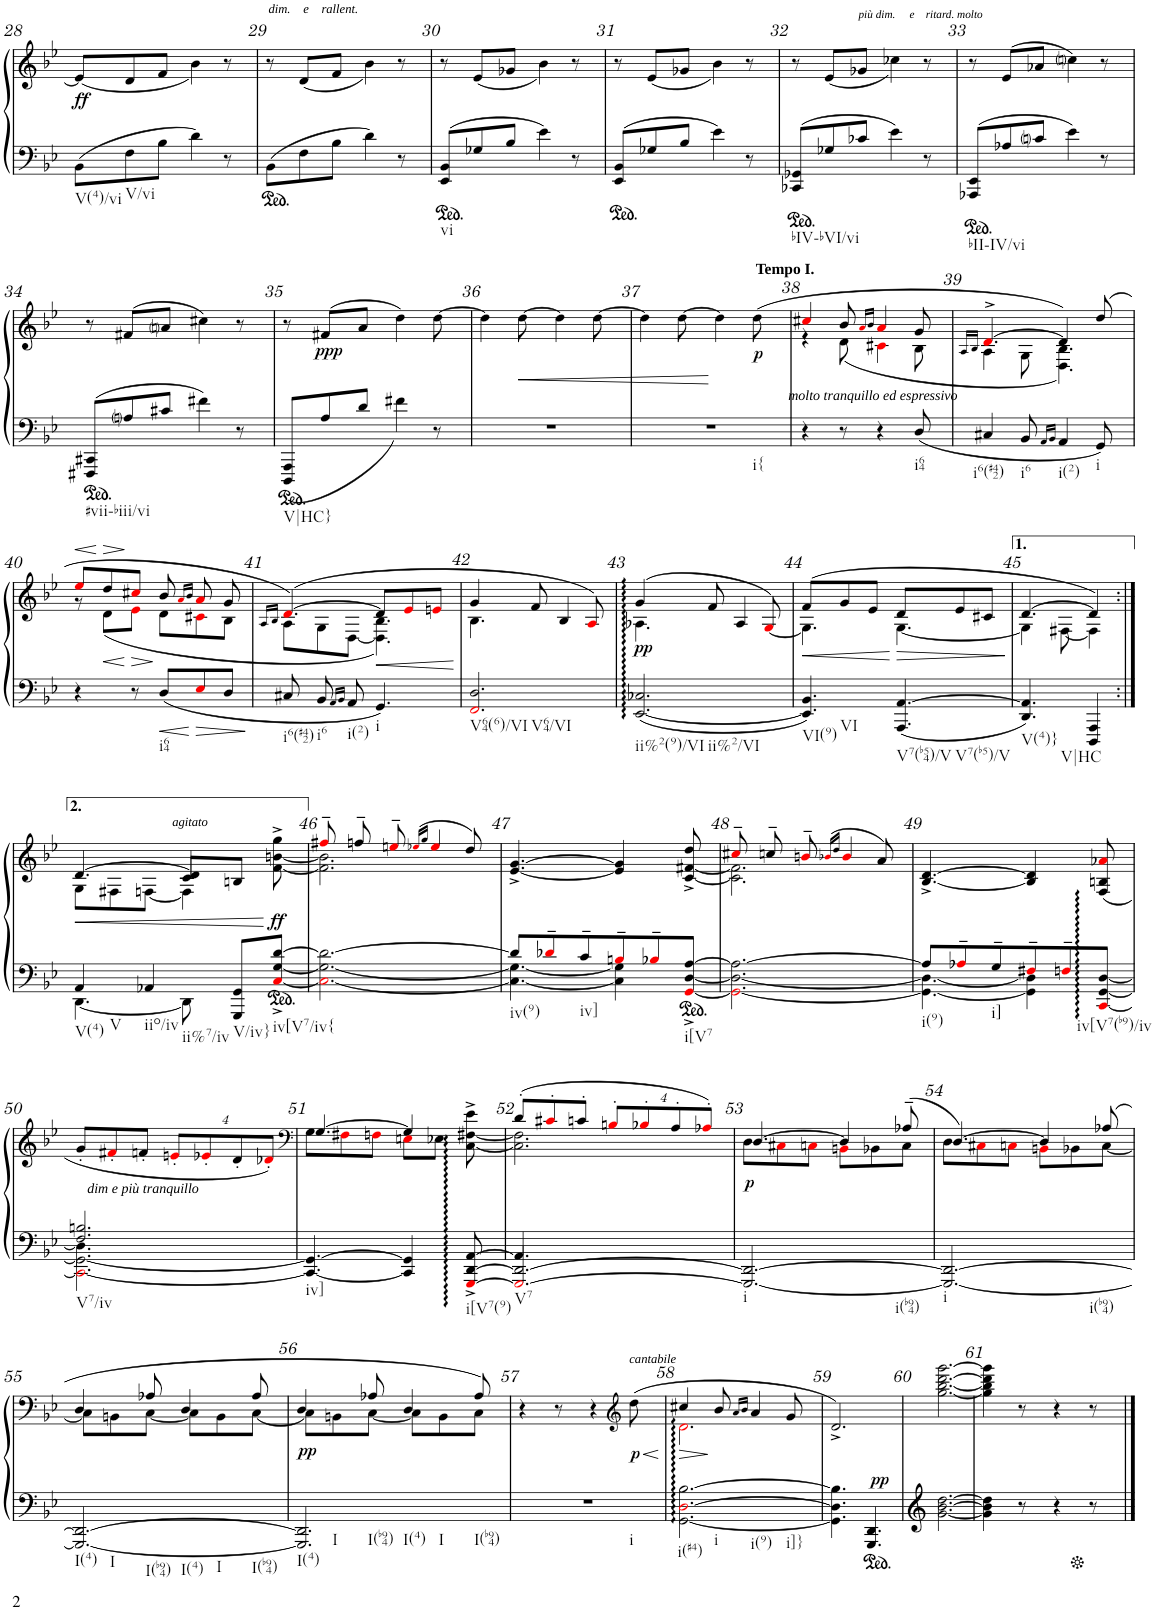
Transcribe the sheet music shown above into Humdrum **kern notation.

**kern	**kern	**dynam
*part1	*part1	*part1
*staff2	*staff1	*staff1/2
*I"Midi_1	*	*
!!LO:PB:g=z
*clefF4	*clefG2	*
*k[b-e-]	*k[b-e-]	*
*B-:	*B-:	*
*M6/8	*M6/8	*
=28	=28	=28
!LO:TX:b:t=V(4)/vi	!	!
!	!	!LO:DY:b
8BB-\L	(<8e-/L]	ff
!LO:TX:b:t=V/vi	!	!
8F\	8d/	.
8B-\J	8f/J	.
4d\	4b-\)	.
8r	8r	.
=29	=29	=29
8BB-\L	8r	.
!	!LO:TX:a:i:t=dim.    e    rallent.	!
8F\	(<8d/L	.
8B-\J	8f/J	.
4d\	4b-\)	.
8r	8r	.
=30	=30	=30
!LO:TX:b:t=vi	!	!
8EE-/ 8BB-/L	8r	.
8G-X/	(<8e-/L	.
8B-/J	8g-X/J	.
4e-\	4b-\)	.
8r	8r	.
=31	=31	=31
8EE-/ 8BB-/L	8r	.
8G-X/	(<8e-/L	.
8B-/J	8g-X/J	.
4e-\	4b-\)	.
8r	8r	.
=32	=32	=32
!LO:TX:b:t=bIV-bVI/vi	!	!
8CC-X/ 8GG-X/L	8r	.
8G-X/	(<8e-/L	.
!	!LO:TX:a:i:t=più dim.     e    ritard. molto	!
8c-X/J	8g-X/J	.
4e-\	4cc-X\)	.
8r	8r	.
=33	=33	=33
!LO:TX:b:t=bII-IV/vi	!	!
8AAA-X/ 8EE-/L	8r	.
8A-X/	(8e-/L	.
8cni/J	8a-X/J	.
4e-\	4ccni\)	.
8r	8r	.
!!LO:LB:g=z
=34	=34	=34
*	*^	*
!LO:TX:b:t=#vii-biii/vi	!	!	!
8FFF#X/ 8CC#X/L	8r	2ryy	.
8Ani/	(>8f#X/L	.	.
8c#X/J	8ani/J	.	.
4f#X\	4cc#X\)	.	.
.	.	4ryy	.
8r	8r	.	.
=35	=35	=35	=35
!LO:TX:b:t=V|HC}	!	!	!
8DDD/ 8AAA/L	8r	2ryy	.
!	!	!	!LO:DY:b
8A/	(>8f#X/L	.	ppp
8d/J	8a/J	.	.
4f#X\	4dd\)	.	.
.	.	4ryy	.
8r	[8dd\	.	.
=36	=36	=36	=36
2.r	4dd\]	2ryy	.
!	!	!	!LO:HP:b
.	[8dd\	.	<
.	4dd\]	.	.
.	.	4ryy	.
.	[8dd\	.	.
=37	=37	=37	=37
!LO:TX:b:t=i{	!	!	!
2.r	4dd\]	2ryy	.
.	[8dd\	.	.
.	4dd\]	.	[
.	.	4ryy	.
!	!LO:TX:a:B:t=Tempo I.	!	!
!	!	!	!LO:DY:b
.	(>8dd\	.	p
=38	=38	=38	=38
!LO:TX:a:i:t=molto tranquillo ed espressivo	!	!	!
4r	4cc#Xj/	4r	.
8r	8b-/	(8d\	.
.	16qaj/LL	.	.
.	16qb-/JJ	.	.
4r	4aj/	4c#Xj\	.
!LO:TX:b:t=i64	!	!	!
8D/	8g/	8B-\	.
=39	=39	=39	=39
.	16qA/LL	.	.
.	16qB-/JJ	.	.
!LO:TX:b:t=i6(#42)	!	!	!
4C#X/	[4.d^j/	4A\	.
!LO:TX:b:t=i6	!	!	!
8BB-/	.	8G\	.
16qAA/LL	.	.	.
16qBB-/JJ	.	.	.
!LO:TX:b:t=i(2)	!	!	!
4AA/	4d/])	4.D\ 4.B-\)	.
!LO:TX:b:t=i	!	!	!
8GG/	(8dd/	.	.
!!LO:LB:g=z	!!
=40	=40	=40	=40
!	!	!	!LO:HP:b
4r	8ee-j/L	8r	<
!	!	!	!LO:HP:n=1:b
!	!	!	!LO:HP:n=1:b
.	8dd/	(8d\L	[ > <
!	!	!	!LO:HP:n=1:b
8r	8cc#Xj/J	8e-j\J	] >
!LO:TX:b:t=i64	!	!	!
8D/L	8b-/	8d\L	[
.	16qaj/LL	.	.
.	16qb-/JJ	.	.
8E-j/	8aj/	8c#Xj\	]
8D/J	8g/	8B-\J	.
=41	=41	=41	=41
.	16qA/LL	.	.
.	16qB-/JJ	.	.
!LO:TX:b:t=i6(#42)	!	!	!
8C#X/	([4.dj/)	8A\L	.
!LO:TX:b:t=i6	!	!	!
8BB-/	.	8G\	.
16qAA/LL	.	.	.
16qBB-/JJ	.	.	.
!LO:TX:b:t=i(2)	!	!	!
8AA/	.	[8D\J	.
!LO:TX:b:t=i	!	!	!
!	!	!	!LO:HP:b
4.GG/	8d/L]	4.D\] 4.B-\)	<
.	8e-j/	.	.
.	8enj/J	.	.
*	*v	*v	*
.	.	[
=42	=42	=42
*	*^	*
!LO:TX:b:t=V64(6)/VI	!	!	!
!LO:TX:b:t=V64/VI	!	!	!
2.FFj/ 2.D/	4g/	4.B-\	.
.	8f/	.	.
.	4B-/	8ryy	.
.	.	4ryy	.
.	8Aj/)	.	.
=43	=43	=43	=43
!LO:TX:b:t=ii%2(9)/VI	!	!	!
!LO:TX:b:t=ii%2/VI	!	!	!
!	!	!	!LO:DY:b
[2.EE-/ 2.C-X/	(>4g/	4.A-X\	pp
.	8f/	.	.
.	4A-/	8ryy	.
.	.	4ryy	.
.	[8Gj/)	.	.
=44	=44	=44	=44
!LO:TX:b:t=VI(9)	!	!	!
!LO:TX:b:t=VI	!	!	!
!	!	!	!LO:HP:b
4.EE-/] 4.BB-/	(8f/L	4.G\]	<
.	8g/	.	.
.	8e-/J	.	.
!LO:TX:b:t=V7(b54)/V	!	!	!
!LO:TX:b:t=V7(b5)/V	!	!	!
!	!	!	!LO:HP:n=1:b
4.AAA/ [4.AA/	8d/L	[4.G\	[ >
.	8e-/	.	.
.	8c#X/J	.	.
*	*v	*v	*
.	.	]
=45	=45	=45
*	*^	*
!LO:TX:b:t=V(4)}	!	!	!
!LO:TX:b:t=V|HC	!	!	!
4.DD/ 4.AA/]	[4.d/	4G\]	.
.	.	[8F#X\	.
4DDD/ 4AAA/	4d/])	4F#\]	.
!!LO:LB:g=z
=45X2:|!	=45X2:|!	=45X2:|!	=45X2:|!
*^	*	*	*
!LO:TX:b:t=V(4)	!	!	!	!
!LO:TX:b:t=V	!	!	!	!
!	!	!	!	!LO:HP:b
*	*	*	*^	*
4AA/	[4.DD\	[4.d/	8G\L	4ryy	<
.	.	.	8F#X\	.	.
!LO:TX:b:t=iio/iv	!	!	!	!	!
!LO:TX:b:t=ii%7/iv	!	!	!	!	!
4AA-X/	.	.	[8Fn\J	8ryy	.
!	!	!LO:TX:a:i:t=agitato	!	!	!
.	8DD\]	4d/]	4F\]	8c/L	.
!LO:TX:b:t=V/iv}	!	!	!	!	!
8GGG/ 8GG/L	4ryy	.	.	8Bn/J	.
!LO:TX:b:t=iv[V7/iv{	!	!	!	!	!
!	!	!	!	!	!LO:DY:n=1:b
[8Cj/^ [8G/^ [8d/^J	.	[8f\^> [8bn\^> 8gg\^>	8ryy	8ryy	[ ff
=46	=46	=46	=46	=46	=46
2.Cj\_ 2.G\_ 2.d\_	2ryy	8ff#X~j/	2.f\] 2.b\]	2ryy	.
.	.	8ffn~/	.	.	.
.	.	8een~j/	.	.	.
.	.	(>16qee-Xj/LL	.	.	.
.	.	16qgg/JJ	.	.	.
.	.	4ee-j/	.	.	.
.	4ryy	.	.	4ryy	.
.	.	8dd/)	.	.	.
=47	=47	=47	=47	=47	=47
!LO:TX:b:t=iv(9)	!	!	!	!	!
8d/L]	4.C\_ 4.G\_	[<4.e-/^ [4.g/^	2ryy	2ryy	.
8d-X~j/	.	.	.	.	.
!LO:TX:b:t=iv]	!	!	!	!	!
8c~/	.	.	.	.	.
8Bn~j/	4C\] 4G\]	4e-/] 4g/]	.	.	.
8B-X~j/	.	.	4ryy	4ryy	.
!LO:TX:b:t=i[V7	!	!	!	!	!
[8GGj/^ [8D/^ [8A/^J	8ryy	[8c/^ [8f#X/^ 8dd/^	.	.	.
=48	=48	=48	=48	=48	=48
2.GGj\_ 2.D\_ 2.A\_	2ryy	8cc#X~j/	2.c\] 2.f#\]	2ryy	.
.	.	8ccn~/	.	.	.
.	.	8bn~j/	.	.	.
.	.	(>16qb-Xj/LL	.	.	.
.	.	16qdd/JJ	.	.	.
.	.	4b-j/	.	.	.
.	4ryy	.	.	4ryy	.
.	.	8a/)	.	.	.
=49	=49	=49	=49	=49	=49
!LO:TX:b:t=i(9)	!	!	!	!	!
8A/L]	4.GG\_ 4.D\_	[<4.B-/^ [4.d/^	2ryy	2ryy	.
8A-X~j/	.	.	.	.	.
!LO:TX:b:t=i]	!	!	!	!	!
8G~/	.	.	.	.	.
8F#X~j/	4GG\] 4D\]	4B-/] 4d/]	.	.	.
8Fn~j/	.	.	4ryy	4ryy	.
!LO:TX:b:t=iv[V7(b9)/iv	!	!	!	!	!
[8CCj/ [8GG/ [8D/J	8ryy	(8F/ 8Bn/ 8a-Xj/	.	.	.
*	*	*	*v	*v	*
!!LO:LB:g=z
=50	=50	=50	=50	=50
*	*^	*	*	*
!LO:TX:a:i:t=dim e più tranquillo	!	!	!	!	!
!LO:TX:b:t=V7/iv	!	!	!	!	!
2.F/ 2.Bn/	4.D\]	2.CCj\_ 2.GG\_	8g'/L	2ryy	.
.	.	.	8f#X'j/	.	.
.	.	.	8fn'/J	.	.
*	*	*	*Xbrackettup	*	*
.	8ryy	.	32%3en'j/L	.	.
.	.	.	32%3e-X'j/	.	.
.	4ryy	.	.	4ryy	.
.	.	.	32%3d'/	.	.
.	.	.	32%3d-X'j/J)	.	.
=51	=51	=51	=51	=51	=51
*	*	*	*clefF4	*	*
!LO:TX:b:t=iv]	!	!	!	!	!
4.CC/_ 4.GG/_	2ryy	2ryy	[4.G/	8G\L	.
.	.	.	.	8F#Xj\	.
.	.	.	.	8Fnj\J	.
4CC/] 4GG/]	.	.	4G/]	8Enj\L	.
.	4ryy	4ryy	.	8E-X\J	.
!LO:TX:b:t=i[V7(9)	!	!	!	!	!
[8GGGj/^ [8DD/^ [8AA/^	.	.	[8C\^ [8F#X\^ 8e-\^	8ryy	.
=52	=52	=52	=52	=52	=52
!LO:TX:b:t=V7	!	!	!	!	!
2.GGGj/_ 2.DD/_	4.AA/]	2ryy	(>8d'/L	2.C\] 2.F#\]	.
.	.	.	8c#X'j/	.	.
.	.	.	8cn'/J	.	.
.	8ryy	.	32%3Bn'j/L	.	.
.	.	.	32%3B-X'j/	.	.
.	4ryy	4ryy	.	.	.
.	.	.	32%3A'/	.	.
.	.	.	32%3A-X'j/J)	.	.
=53	=53	=53	=53	=53	=53
!LO:TX:b:t=i	!	!	!	!	!
!LO:TX:b:t=i(b94)	!	!	!	!	!
!	!	!	!	!	!LO:DY:b
2.GGG/_ 2.DD/_	2ryy	2ryy	[4.D/	8D\L	p
.	.	.	.	8C#Xj\	.
.	.	.	.	8Cnj\J	.
.	.	.	4D/]	8BBnj\L	.
.	4ryy	4ryy	.	8BB-X\	.
.	.	.	(8A-X~/	8C\J	.
=54	=54	=54	=54	=54	=54
!LO:TX:b:t=i	!	!	!	!	!
!LO:TX:b:t=i(b94)	!	!	!	!	!
2.GGG/_ 2.DD/_	2ryy	2ryy	[4.D/)	8D\L	.
.	.	.	.	8C#Xj\	.
.	.	.	.	8Cnj\J	.
.	.	.	4D/]	8BBnj\L	.
.	4ryy	4ryy	.	8BB-X\	.
.	.	.	(8A-X/	[8C\J	.
*v	*v	*v	*	*	*
!!LO:LB:g=z	!!
=55	=55	=55	=55
!LO:TX:b:t=I(4)	!	!	!
!LO:TX:b:t=I	!	!	!
!LO:TX:b:t=I(b94)	!	!	!
!LO:TX:b:t=I(4)	!	!	!
!LO:TX:b:t=I	!	!	!
!LO:TX:b:t=I(b94)	!	!	!
2.GGG/_ 2.DD/_	4D/	8C\L]	.
.	.	8BBn\	.
.	8A-X/	[8C\J	.
.	4D/	8C\L]	.
.	.	8BB\	.
.	8A-/	[8C\J	.
=56	=56	=56	=56
!LO:TX:b:t=I(4)	!	!	!
!LO:TX:b:t=I	!	!	!
!LO:TX:b:t=I(b94)	!	!	!
!LO:TX:b:t=I(4)	!	!	!
!LO:TX:b:t=I	!	!	!
!LO:TX:b:t=I(b94)	!	!	!
!	!	!	!LO:DY:b
2.GGG/] 2.DD/]	4D/	8C\L]	pp
.	.	8BBn\	.
.	8A-X/	[8C\J	.
.	4D/	8C\L]	.
.	.	8BB\	.
.	8A-/)	8C\J	.
=57	=57	=57	=57
!LO:TX:b:t=i	!	!	!
2.r	4r	2ryy	.
.	8r	.	.
.	4r	.	.
.	.	8ryy	.
*	*clefG2	*	*
!	!LO:TX:a:i:t=cantabile	!	!
!	!	!	!LO:HP:b
!	!	!	!LO:DY:n=1:b
.	(>8dd\	8ryy	< p
*	*v	*v	*
.	.	[
=58	=58	=58
!LO:TX:b:t=i(#4)	!	!
!LO:TX:b:t=i	!	!
!LO:TX:b:t=i(9)	!	!
!LO:TX:b:t=i]}	!	!
!	!	!LO:HP:b
*	*^	*
[2.GG\ [2.Dj\ [2.B-\	4cc#X/	2.dj\	>
.	8b-/	.	]
.	16qa/LL	.	.
.	16qb-/JJ	.	.
.	4a/	.	.
.	8g/	.	.
=59	=59	=59	=59
4.GG\] 4.D\] 4.B-\]	2.d^/)	2ryy	.
!	!	!	!LO:DY:a=2
4.GGG/ 4.DD/	.	.	pp
.	.	4ryy	.
=60	=60	=60	=60
[2.g\ [2.b-\ [2.dd\	[2.gg\ [2.bb-\ [2.ddd\ [2.ggg\	2ryy	.
.	.	4ryy	.
=61	=61	=61	=61
4g\] 4b-\] 4dd\]	4gg\] 4bb-\] 4ddd\] 4ggg\]	2ryy	.
8r	8r	.	.
4r	4r	.	.
.	.	4ryy	.
8r	8r	.	.
*	*v	*v	*
==	==	==
*-	*-	*-
